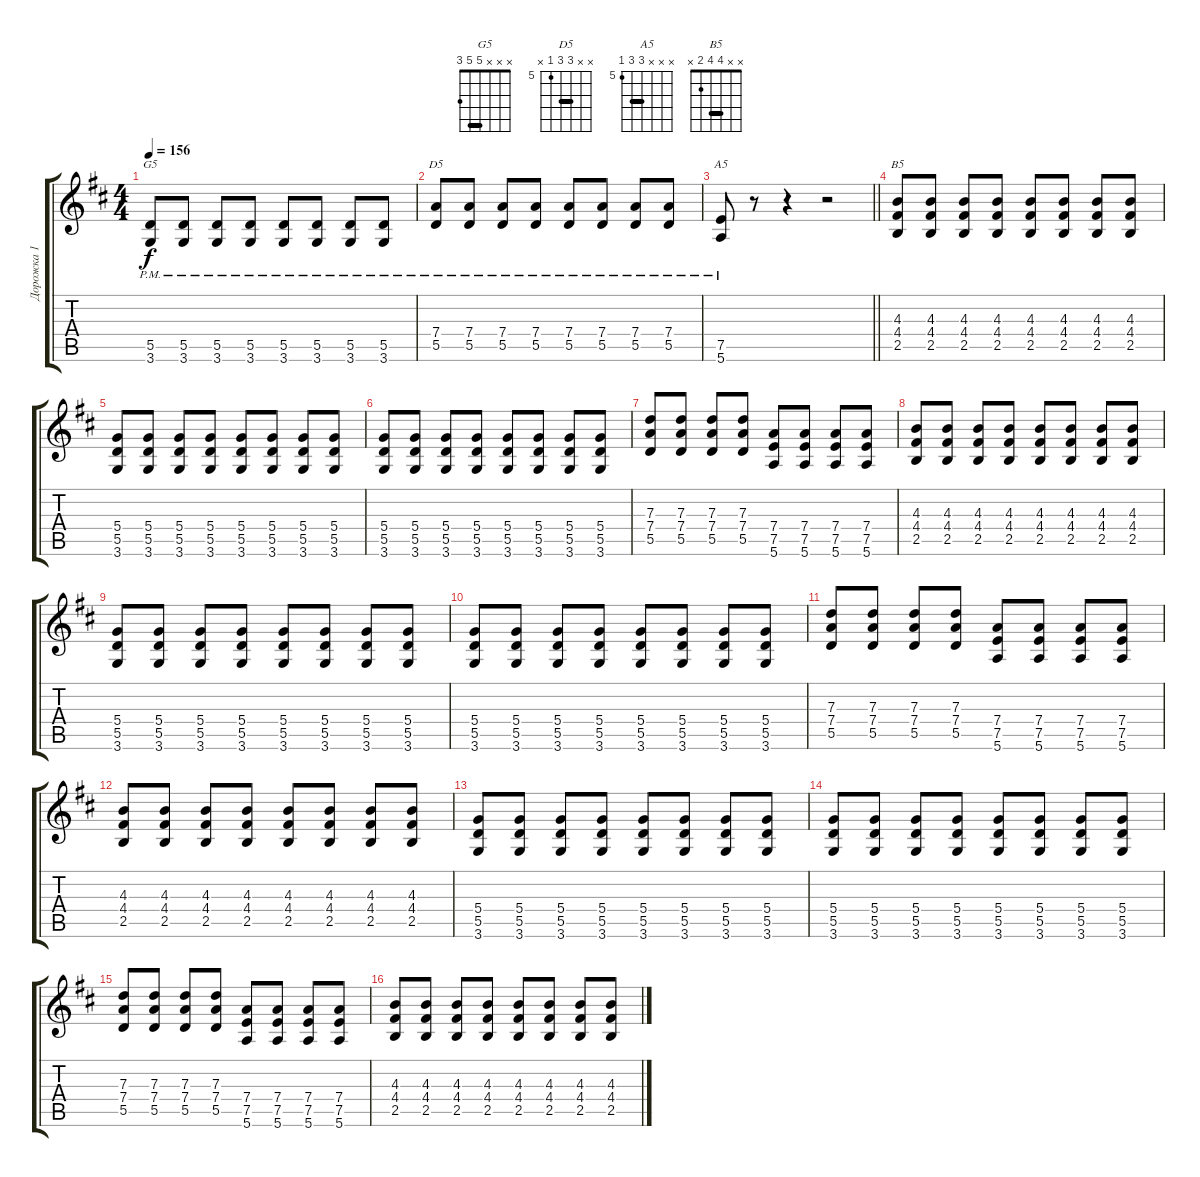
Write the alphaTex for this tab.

\track ("Дорожка 1" "Дорожка 1") {instrument distortionguitar}
\staff {score tabs}
\tuning (E4 B3 G3 D3 A2 E2) {hide}
\chord ("G5" x x x 5 5 3) {barre 5}
\chord ("D5" x x 7 7 5 x) {firstfret 5 barre 7}
\chord ("A5" x x x 7 7 5) {firstfret 5 barre 7}
\chord ("B5" x x 4 4 2 x) {barre 4}
\ts (4 4)
\tempo 156
\clef g2
\ks bminor
(5.5{pm} 3.6{pm}).8{ch "G5" dy f} (5.5{pm} 3.6{pm}).8 (5.5{pm} 3.6{pm}).8 (5.5{pm} 3.6{pm}).8 (5.5{pm} 3.6{pm}).8 (5.5{pm} 3.6{pm}).8 (5.5{pm} 3.6{pm}).8 (5.5{pm} 3.6{pm}).8 |
(7.4{pm} 5.5{pm}).8{ch "D5"} (7.4{pm} 5.5{pm}).8 (7.4{pm} 5.5{pm}).8 (7.4{pm} 5.5{pm}).8 (7.4{pm} 5.5{pm}).8 (7.4{pm} 5.5{pm}).8 (7.4{pm} 5.5{pm}).8 (7.4{pm} 5.5{pm}).8 |
\barLineRight lightlight
(7.5{pm} 5.6{pm}).8{ch "A5"} r.8 r.4 r.2 |
(4.3 4.4 2.5).8{ch "B5"} (4.3 4.4 2.5).8 (4.3 4.4 2.5).8 (4.3 4.4 2.5).8 (4.3 4.4 2.5).8 (4.3 4.4 2.5).8 (4.3 4.4 2.5).8 (4.3 4.4 2.5).8 |
(5.4 5.5 3.6).8 (5.4 5.5 3.6).8 (5.4 5.5 3.6).8 (5.4 5.5 3.6).8 (5.4 5.5 3.6).8 (5.4 5.5 3.6).8 (5.4 5.5 3.6).8 (5.4 5.5 3.6).8 |
(5.4 5.5 3.6).8 (5.4 5.5 3.6).8 (5.4 5.5 3.6).8 (5.4 5.5 3.6).8 (5.4 5.5 3.6).8 (5.4 5.5 3.6).8 (5.4 5.5 3.6).8 (5.4 5.5 3.6).8 |
(7.3 7.4 5.5).8 (7.3 7.4 5.5).8 (7.3 7.4 5.5).8 (7.3 7.4 5.5).8 (7.4 7.5 5.6).8 (7.4 7.5 5.6).8 (7.4 7.5 5.6).8 (7.4 7.5 5.6).8 |
(4.3 4.4 2.5).8 (4.3 4.4 2.5).8 (4.3 4.4 2.5).8 (4.3 4.4 2.5).8 (4.3 4.4 2.5).8 (4.3 4.4 2.5).8 (4.3 4.4 2.5).8 (4.3 4.4 2.5).8 |
(5.4 5.5 3.6).8 (5.4 5.5 3.6).8 (5.4 5.5 3.6).8 (5.4 5.5 3.6).8 (5.4 5.5 3.6).8 (5.4 5.5 3.6).8 (5.4 5.5 3.6).8 (5.4 5.5 3.6).8 |
(5.4 5.5 3.6).8 (5.4 5.5 3.6).8 (5.4 5.5 3.6).8 (5.4 5.5 3.6).8 (5.4 5.5 3.6).8 (5.4 5.5 3.6).8 (5.4 5.5 3.6).8 (5.4 5.5 3.6).8 |
(7.3 7.4 5.5).8 (7.3 7.4 5.5).8 (7.3 7.4 5.5).8 (7.3 7.4 5.5).8 (7.4 7.5 5.6).8 (7.4 7.5 5.6).8 (7.4 7.5 5.6).8 (7.4 7.5 5.6).8 |
(4.3 4.4 2.5).8 (4.3 4.4 2.5).8 (4.3 4.4 2.5).8 (4.3 4.4 2.5).8 (4.3 4.4 2.5).8 (4.3 4.4 2.5).8 (4.3 4.4 2.5).8 (4.3 4.4 2.5).8 |
(5.4 5.5 3.6).8 (5.4 5.5 3.6).8 (5.4 5.5 3.6).8 (5.4 5.5 3.6).8 (5.4 5.5 3.6).8 (5.4 5.5 3.6).8 (5.4 5.5 3.6).8 (5.4 5.5 3.6).8 |
(5.4 5.5 3.6).8 (5.4 5.5 3.6).8 (5.4 5.5 3.6).8 (5.4 5.5 3.6).8 (5.4 5.5 3.6).8 (5.4 5.5 3.6).8 (5.4 5.5 3.6).8 (5.4 5.5 3.6).8 |
(7.3 7.4 5.5).8 (7.3 7.4 5.5).8 (7.3 7.4 5.5).8 (7.3 7.4 5.5).8 (7.4 7.5 5.6).8 (7.4 7.5 5.6).8 (7.4 7.5 5.6).8 (7.4 7.5 5.6).8 |
(4.3 4.4 2.5).8 (4.3 4.4 2.5).8 (4.3 4.4 2.5).8 (4.3 4.4 2.5).8 (4.3 4.4 2.5).8 (4.3 4.4 2.5).8 (4.3 4.4 2.5).8 (4.3 4.4 2.5).8
